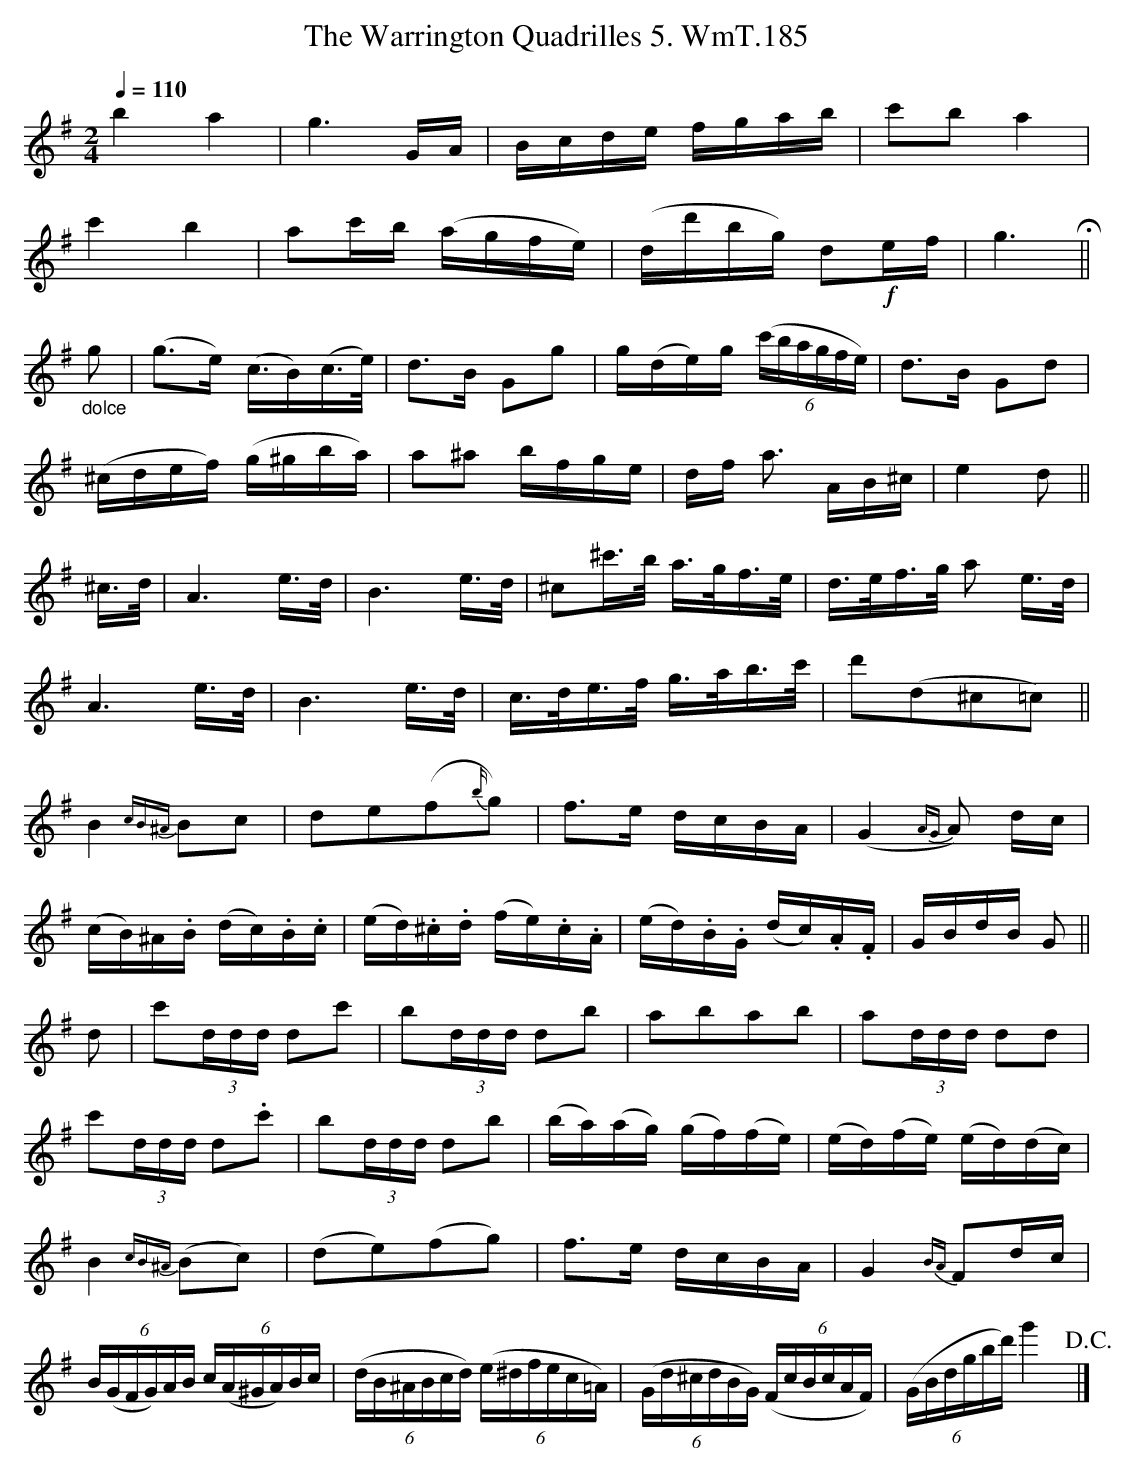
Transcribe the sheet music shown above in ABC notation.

X:1
T:Warrington Quadrilles 5. WmT.185, The
M:2/4
L:1/8
Q:1/4=110
K:G
b2 a2|g3 G/A/|B/c/d/e/ f/g/a/b/|c'b a2|
c'2 b2 |ac'/2b/ (a/g/f/e/)|(d/d'/b/g/) d!f!e/f/|g3!fermata!||
"_dolce"g| (g>e) (c/>B)(c/>e/)|d>B Gg|g/(d/e/)g/ ((6c'/b/a/g/f/e/) |d>B Gd|
(^c/d/e/f/) (g/^g/b/a/)|a^a b/f/g/e/|d/f/ a3/2 A/B/^c/|e2 d||
^c/>d/|A3 e/>d/|B3 e/>d/|^c^c'/>b/ a/>g/f/>e/|d/>e/f/>g/ a e/>d/|
A3 e/>d/|B3 e/>d/|c/>d/e/>f/ g/>a/b/>c'/|d'(d^c=c)||
B2{cB^A}Bc|de(f{b/}g)|f>e d/c/B/A/|(G2{AG}A) d/c/|
(c/B/)^.^A/.B/ (d/c/).B/.c/|(e/d/).^c/.d/ (f/e/).c/.A/|(e/d/).B/.G/ (d/c/).A/.F/|G/B/d/B/ G||
d|c'(3d/d/d/ dc'|b(3d/d/d/ db|abab |a(3d/d/d/ dd|
c'(3d/d/d/ d.c'|b(3d/d/d/ db|(b/a/)(a/g/) (g/f/)(f/e/)|(e/d/)(f/e/) (e/d/)(d/c/)|
B2 {cB^A}(Bc)|(de)(fg)|f>e d/c/B/A/|G2 {BA}Fd/c/|
(6B/(G/F/G/)A/B/ (6c/(A/^G/A/)B/c/ |((6d/B/^A/B/c/d/) ((6e/^d/f/e/c/=A/) |((6G/d/^c/d/B/G/) ((6F/c/B/c/A/F/)|((6G/B/d/g/b/d'/) g'2 !D.C.!|]
